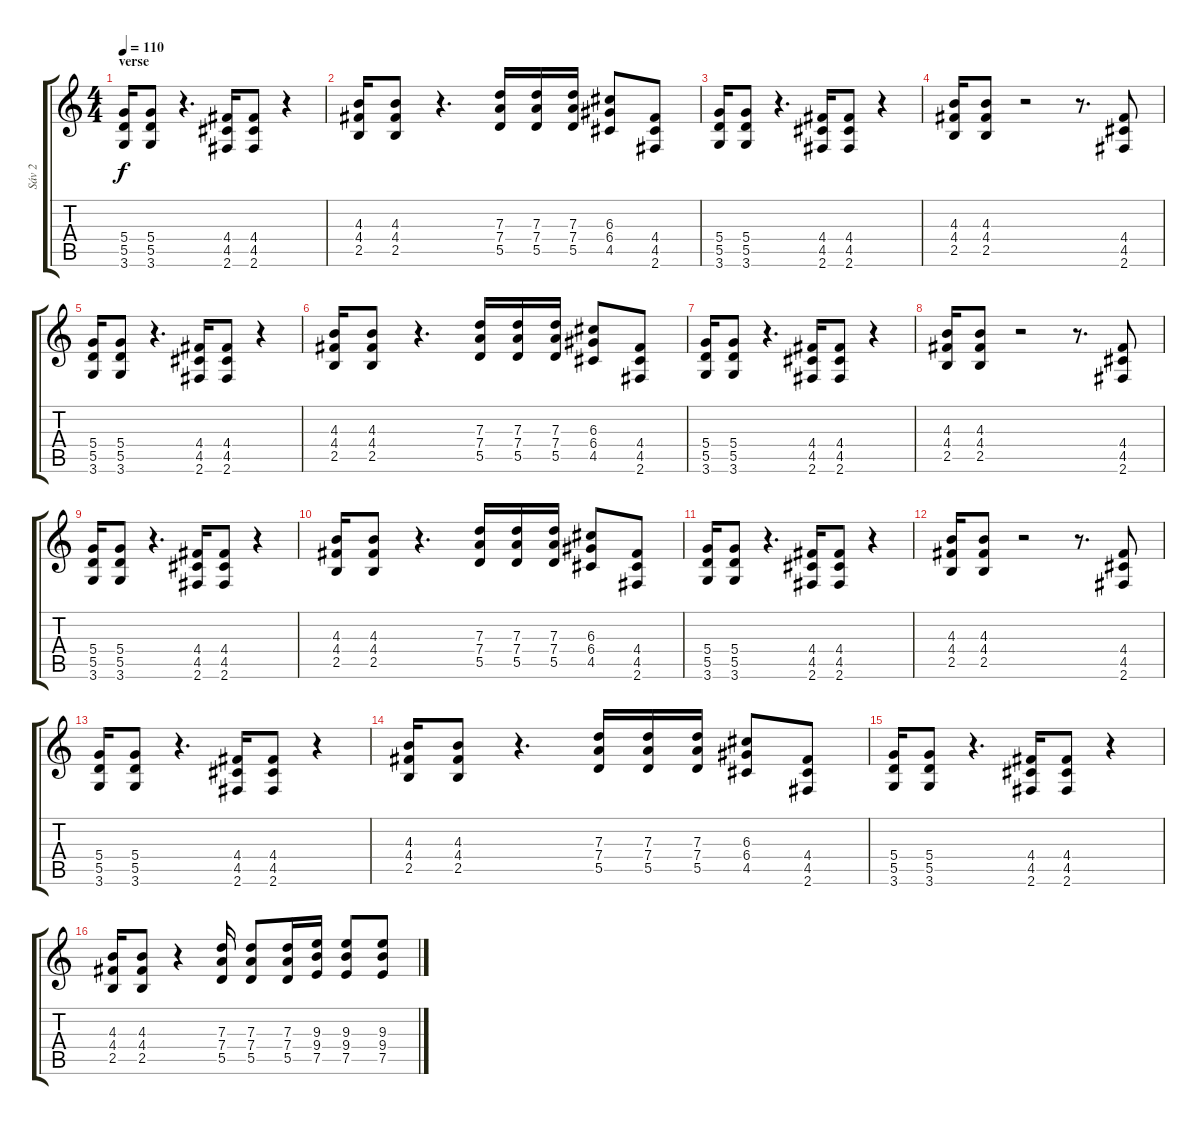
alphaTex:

\track ("Sáv 2" "Sáv 2") {instrument distortionguitar}
\staff {score tabs}
\tuning (E4 B3 G3 D3 A2 E2) {hide}
\ts (4 4)
\section ("" "verse")
\tempo 110
\clef g2
\ks c
(5.4 5.5 3.6).16{dy f} (5.4 5.5 3.6).8 r.4{d} (4.4 4.5 2.6).16 (4.4 4.5 2.6).8 r.4 |
(4.3 4.4 2.5).16 (4.3 4.4 2.5).8 r.4{d} (7.3 7.4 5.5).16 (7.3 7.4 5.5).16 (7.3 7.4 5.5).16 (6.3 6.4 4.5).8 (4.4 4.5 2.6).8 |
(5.4 5.5 3.6).16 (5.4 5.5 3.6).8 r.4{d} (4.4 4.5 2.6).16 (4.4 4.5 2.6).8 r.4 |
(4.3 4.4 2.5).16 (4.3 4.4 2.5).8 r.2 r.8{d} (4.4 4.5 2.6).8 |
(5.4 5.5 3.6).16 (5.4 5.5 3.6).8 r.4{d} (4.4 4.5 2.6).16 (4.4 4.5 2.6).8 r.4 |
(4.3 4.4 2.5).16 (4.3 4.4 2.5).8 r.4{d} (7.3 7.4 5.5).16 (7.3 7.4 5.5).16 (7.3 7.4 5.5).16 (6.3 6.4 4.5).8 (4.4 4.5 2.6).8 |
(5.4 5.5 3.6).16 (5.4 5.5 3.6).8 r.4{d} (4.4 4.5 2.6).16 (4.4 4.5 2.6).8 r.4 |
(4.3 4.4 2.5).16 (4.3 4.4 2.5).8 r.2 r.8{d} (4.4 4.5 2.6).8 |
(5.4 5.5 3.6).16 (5.4 5.5 3.6).8 r.4{d} (4.4 4.5 2.6).16 (4.4 4.5 2.6).8 r.4 |
(4.3 4.4 2.5).16 (4.3 4.4 2.5).8 r.4{d} (7.3 7.4 5.5).16 (7.3 7.4 5.5).16 (7.3 7.4 5.5).16 (6.3 6.4 4.5).8 (4.4 4.5 2.6).8 |
(5.4 5.5 3.6).16 (5.4 5.5 3.6).8 r.4{d} (4.4 4.5 2.6).16 (4.4 4.5 2.6).8 r.4 |
(4.3 4.4 2.5).16 (4.3 4.4 2.5).8 r.2 r.8{d} (4.4 4.5 2.6).8 |
(5.4 5.5 3.6).16 (5.4 5.5 3.6).8 r.4{d} (4.4 4.5 2.6).16 (4.4 4.5 2.6).8 r.4 |
(4.3 4.4 2.5).16 (4.3 4.4 2.5).8 r.4{d} (7.3 7.4 5.5).16 (7.3 7.4 5.5).16 (7.3 7.4 5.5).16 (6.3 6.4 4.5).8 (4.4 4.5 2.6).8 |
(5.4 5.5 3.6).16 (5.4 5.5 3.6).8 r.4{d} (4.4 4.5 2.6).16 (4.4 4.5 2.6).8 r.4 |
(4.3 4.4 2.5).16 (4.3 4.4 2.5).8 r.4 (7.3 7.4 5.5).16 (7.3 7.4 5.5).8 (7.3 7.4 5.5).16 (9.3 9.4 7.5).16 (9.3 9.4 7.5).8 (9.3 9.4 7.5).8
